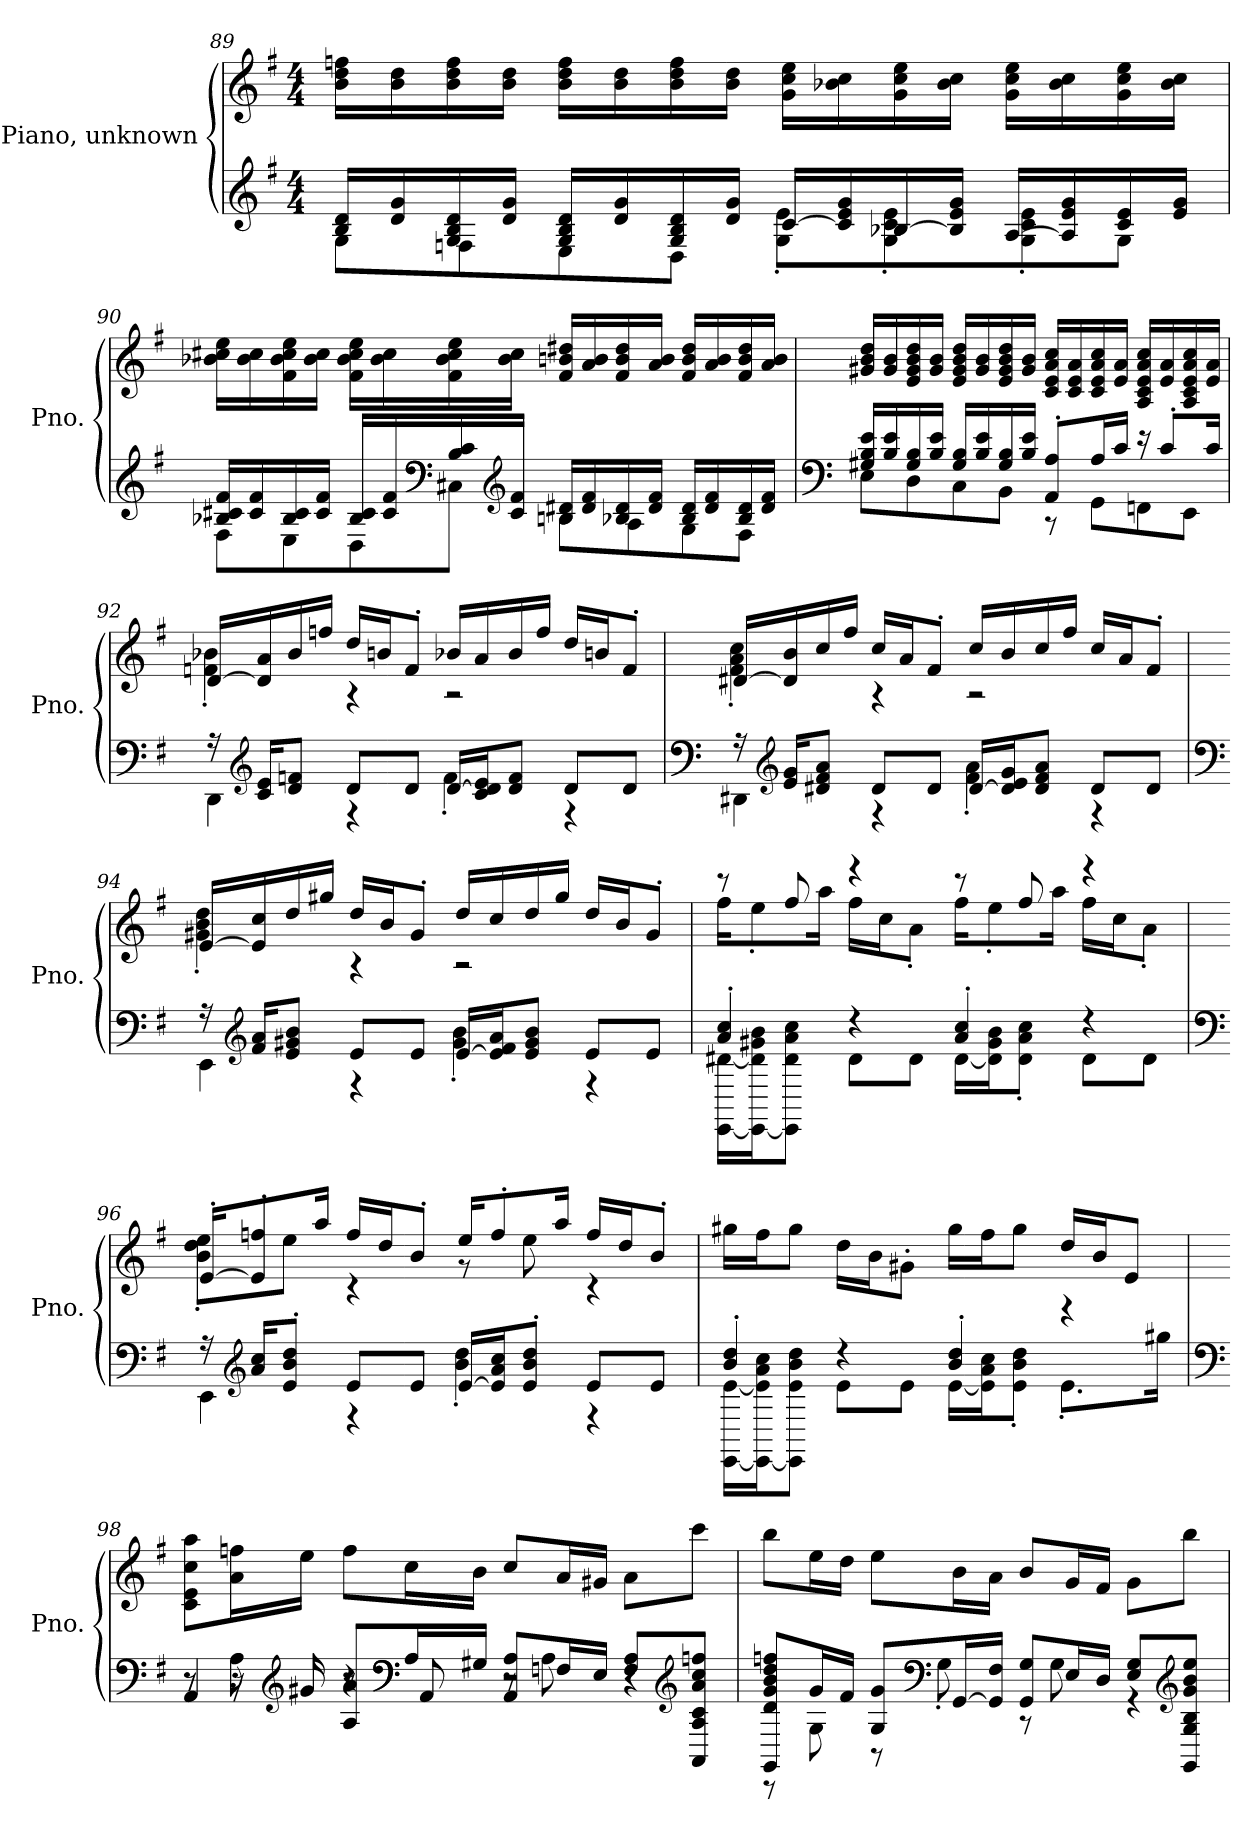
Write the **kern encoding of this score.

**kern	**kern
*part1	*part1
*staff2	*staff1
*I"Piano, unknown	*
*I'Pno.	*
!!LO:LB:g=z
*clefG2	*clefG2
*k[f#]	*k[f#]
*M4/4	*M4/4
=89	=89
*^	*
16B/ 16d/LL	8G\L	16b\ 16dd\ 16ffn\LL
16d/ 16g/	.	16b\ 16dd\
16G/ 16B/ 16d/	8Fn\	16b\ 16dd\ 16ff\
16d/ 16g/JJ	.	16b\ 16dd\JJ
16G/ 16B/ 16d/LL	8E\	16b\ 16dd\ 16ff\LL
16d/ 16g/	.	16b\ 16dd\
16G/ 16B/ 16d/	8D\J	16b\ 16dd\ 16ff\
16d/ 16g/JJ	.	16b\ 16dd\JJ
[16c/LL	8G\' 8e\'L	16g\ 16cc\ 16ee\LL
16c/] 16e/ 16g/	.	16b-X\ 16cc\
[16B-X/	8G\' 8c\' 8e\'	16g\ 16cc\ 16ee\
16B-/] 16e/ 16g/JJ	.	16b-\ 16cc\JJ
[16A/LL	8G\' 8c\' 8e\'	16g\ 16cc\ 16ee\LL
16A/] 16e/ 16g/	.	16b-\ 16cc\
16c/ 16e/	8G\J	16g\ 16cc\ 16ee\
16e/ 16g/JJ	.	16b-\ 16cc\JJ
!!LO:LB:g=z
=90	=90	=90
16B-X/ 16c#X/ 16f#/LL	8F#\L	16b-X\ 16cc#X\ 16ee\LL
16c#/ 16f#/	.	16b-\ 16cc#\
16B-/ 16c#/	8E\	16f#\ 16b-\ 16cc#\ 16ee\
16c#/ 16f#/JJ	.	16b-\ 16cc#\JJ
16B-/ 16c#/LL	8D\	16f#\ 16b-\ 16cc#\ 16ee\LL
16c#/ 16f#/	.	16b-\ 16cc#\
*clefF4	*	*
16B-/ 16c#/	8C#X\J	16f#\ 16b-\ 16cc#\ 16ee\
*clefG2	*	*
16c#/ 16f#/JJ	.	16b-\ 16cc#\JJ
16B-/ 16d#X/LL	8Bn\L	16f#/ 16bn/ 16dd#X/LL
16d#/ 16f#/	.	16a/ 16b/
16B-X/ 16d#/	8A\	16f#/ 16b/ 16dd#/
16d#/ 16f#/JJ	.	16a/ 16b/JJ
16B-/ 16d#/LL	8G\	16f#/ 16b/ 16dd#/LL
16d#/ 16f#/	.	16a/ 16b/
16B-/ 16d#/	8F#\J	16f#/ 16b/ 16dd#/
16d#/ 16f#/JJ	.	16a/ 16b/JJ
!!LO:PB:g=z
=91	=91	=91
*clefF4	*	*
16G#X/ 16B/ 16e/LL	8E\L	16g#X/ 16b/ 16dd/LL
16B/ 16e/	.	16g#/ 16b/
16G#/ 16B/	8D\	16e/ 16g#/ 16b/ 16dd/
16B/ 16e/JJ	.	16g#/ 16b/JJ
16G#/ 16B/LL	8C\	16e/ 16g#/ 16b/ 16dd/LL
16B/ 16e/	.	16g#/ 16b/
16G#/ 16B/	8BB\J	16e/ 16g#/ 16b/ 16dd/
16B/ 16e/JJ	.	16g#/ 16b/JJ
8AA/' 8A/'L	8r	16c/ 16e/ 16a/ 16cc/LL
.	.	16c/ 16e/ 16a/
16A/L	8GG\L	16c/ 16e/ 16a/ 16cc/
16c/JJ	.	16e/ 16a/JJ
16r	8FFn\	16A/ 16c/ 16e/ 16a/ 16cc/LL
8c'/L	.	16e/ 16a/
.	8EE\J	16A/ 16c/ 16e/ 16a/ 16cc/
16c/Jk	.	16e/ 16a/JJ
=92	=92	=92
*	*	*^
16r	4DD\	[16d/LL	4fn\' 4b-X\'
*clefG2	*	*	*
16c/ 16e/KL	.	16d/] 16a/	.
8d/ 8fn/J	.	16b-/	.
.	.	16ffn/JJ	.
8d/L	4r	16dd/LL	4r
.	.	16bn/J	.
8d/J	.	8f'/J	.
[16d/LL	4f'\	16b-X/LL	2r
16c/ 16d/] 16e/J	.	16a/	.
8d/ 8f/J	.	16b-/	.
.	.	16ff/JJ	.
8d/L	4r	16dd/LL	.
.	.	16bn/J	.
8d/J	.	8f'/J	.
!!LO:LB:g=z	!!
=93	=93	=93	=93
*clefF4	*	*	*
16r	4DD#X\	[16d#X/LL	4f#\' 4a\' 4cc\'
*clefG2	*	*	*
16e/ 16g/KL	.	16d#/] 16b/	.
8d#X/ 8f#/ 8a/J	.	16cc/	.
.	.	16ff#/JJ	.
8d#/L	4r	16cc/LL	4r
.	.	16a/J	.
8d#/J	.	8f#'/J	.
[16d#/LL	4f#\' 4a\'	16cc/LL	2r
16d#/] 16e/ 16g/J	.	16b/	.
8d#/ 8f#/ 8a/J	.	16cc/	.
.	.	16ff#/JJ	.
8d#/L	4r	16cc/LL	.
.	.	16a/J	.
8d#/J	.	8f#'/J	.
=94	=94	=94	=94
*clefF4	*	*	*
16r	4EE\	[16e/LL	4g#X\' 4b\' 4dd\'
*clefG2	*	*	*
16f#/ 16a/KL	.	16e/] 16cc/	.
8e/ 8g#X/ 8b/J	.	16dd/	.
.	.	16gg#X/JJ	.
8e/L	4r	16dd/LL	4r
.	.	16b/J	.
8e/J	.	8g#'/J	.
[16e/LL	4g#\' 4b\'	16dd/LL	2r
16e/] 16f#/ 16a/J	.	16cc/	.
8e/ 8g#/ 8b/J	.	16dd/	.
.	.	16gg#/JJ	.
8e/L	4r	16dd/LL	.
.	.	16b/J	.
8e/J	.	8g#'/J	.
!!LO:LB:g=z	!!
=95	=95	=95	=95
4a/' 4cc/'	[16EE\ [16d#X\LL	8r	16ff#\KL
.	16EE\_ 16d#\] 16g#X\ 16b\J	.	8ee'\
.	8EE\] 8d#\ 8a\ 8cc\J	8ff#/	.
.	.	.	16aa\Jk
4r	8d#\L	4r	16ff#\LL
.	.	.	16cc\J
.	8d#\J	.	8a'\J
4a/' 4cc/'	[16d#\LL	8r	16ff#\KL
.	16d#\] 16g#\ 16b\J	.	8ee'\
.	8d#\' 8a\' 8cc\'J	8ff#/	.
.	.	.	16aa\Jk
4r	8d#\L	4r	16ff#\LL
.	.	.	16cc\J
.	8d#\J	.	8a'\J
=96	=96	=96	=96
*clefF4	*	*	*
16r	4EE\	[16e'/KL	8b\' 8dd\' 8ee\'L
*clefG2	*	*	*
16a/ 16cc/KL	.	8e/]' 8ffn/'	.
8e/' 8b/' 8dd/'J	.	.	8ee\J
.	.	16aa/Jk	.
8e/L	4r	16ff/LL	4r
.	.	16dd/J	.
8e/J	.	8b'/J	.
[16e/LL	4b\' 4dd\'	16ee/KL	8r
16e/] 16a/ 16cc/J	.	8ff'/	.
8e/' 8b/' 8dd/'J	.	.	8ee\
.	.	16aa/Jk	.
8e/L	4r	16ff/LL	4r
.	.	16dd/J	.
8e/J	.	8b'/J	.
*	*	*v	*v
!!LO:LB:g=z
=97	=97	=97
4b/' 4dd/'	[16EE\ [16e\LL	16gg#X\LL
.	16EE\_ 16e\] 16a\ 16cc\J	16ff#\J
.	8EE\] 8e\ 8b\ 8dd\J	8gg#\J
4r	8e\L	16dd\LL
.	.	16b\J
.	8e\J	8g#X'\J
4b/' 4dd/'	[16e\LL	16gg#\LL
.	16e\] 16a\ 16cc\J	16ff#\J
.	8e\' 8b\' 8dd\'J	8gg#\J
4r	8.e'\L	16dd/LL
.	.	16b/J
.	.	8e/J
.	16gg#X\Jk	.
*v	*v	*
=98	=98
*clefF4	*
*^	*
*	*^	*
8r	8r	4AA/	8c\ 8e\ 8cc\ 8aa\L
16r	8A\	.	16a\ 16ffn\L
*clefG2	*	*	*
16g#X/	.	.	16ee\JJ
8A/ 8a/L	4r	8r	8ff\L
*clefF4	*	*	*
16A/L	.	8AA/	16cc\L
16G#X/JJ	.	.	16b\JJ
8AA/ 8A/L	8r	2r	8cc/L
16Fn/L	8A\	.	16a/L
16E/JJ	.	.	16g#X/JJ
8F/ 8A/L	4r	.	8a\L
*clefG2	*	*	*
8AA/ 8A/ 8c/ 8a/ 8cc/ 8ffn/J	.	.	8ccc\J
*	*v	*v	*
!!LO:LB:g=z
=99	=99	=99
8GG/ 8d/ 8g/ 8b/ 8dd/ 8ffn/L	8r	8bb\L
16g/L	8G\	16ee\L
16f#/JJ	.	16dd\JJ
8G/ 8g/L	8r	8ee\L
*clefF4	*	*
[16GG/L	8G'\	16b\L
16GG/] 16F#/JJ	.	16a\JJ
8GG/ 8G/L	8r	8b/L
16E/L	8G\	16g/L
16D/JJ	.	16f#/JJ
8E/ 8G/L	4r	8g\L
*clefG2	*	*
8GG/ 8G/ 8B/ 8g/ 8b/ 8ee/J	.	8bb\J
*v	*v	*
=	=
*-	*-
